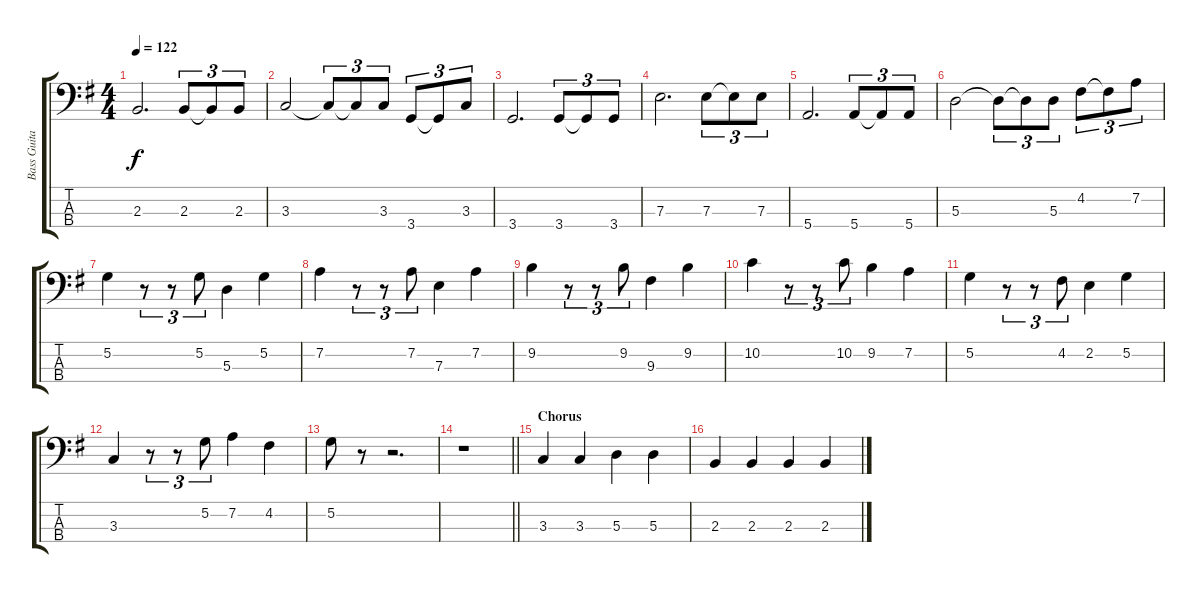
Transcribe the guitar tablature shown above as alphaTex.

\track ("Bass Guitar" "Bass Guita") {instrument electricbassfinger}
\staff {score tabs}
\tuning (G2 D2 A1 E1) {hide}
\ts (4 4)
\tempo 122
\clef f4
\ks g
2.3.2{d dy f} 2.3.8{tu (3 2)} 2.3{t}.8{tu (3 2)} 2.3.8{tu (3 2)} |
3.3.2 3.3{t}.8{tu (3 2)} 3.3{t}.8{tu (3 2)} 3.3.8{tu (3 2)} 3.4.8{tu (3 2)} 3.4{t}.8{tu (3 2)} 3.3.8{tu (3 2)} |
3.4.2{d} 3.4.8{tu (3 2)} 3.4{t}.8{tu (3 2)} 3.4.8{tu (3 2)} |
7.3.2{d} 7.3.8{tu (3 2)} 7.3{t}.8{tu (3 2)} 7.3.8{tu (3 2)} |
5.4.2{d} 5.4.8{tu (3 2)} 5.4{t}.8{tu (3 2)} 5.4.8{tu (3 2)} |
5.3.2 5.3{t}.8{tu (3 2)} 5.3{t}.8{tu (3 2)} 5.3.8{tu (3 2)} 4.2.8{tu (3 2)} 4.2{t}.8{tu (3 2)} 7.2.8{tu (3 2)} |
5.2.4 r.8{tu (3 2)} r.8{tu (3 2)} 5.2.8{tu (3 2)} 5.3.4 5.2.4 |
7.2.4 r.8{tu (3 2)} r.8{tu (3 2)} 7.2.8{tu (3 2)} 7.3.4 7.2.4 |
9.2.4 r.8{tu (3 2)} r.8{tu (3 2)} 9.2.8{tu (3 2)} 9.3.4 9.2.4 |
10.2.4 r.8{tu (3 2)} r.8{tu (3 2)} 10.2.8{tu (3 2)} 9.2.4 7.2.4 |
5.2.4 r.8{tu (3 2)} r.8{tu (3 2)} 4.2.8{tu (3 2)} 2.2.4 5.2.4 |
3.3.4 r.8{tu (3 2)} r.8{tu (3 2)} 5.2.8{tu (3 2)} 7.2.4 4.2.4 |
5.2.8 r.8 r.2{d} |
\barLineRight lightlight
r.1 |
\section ("" "Chorus")
3.3.4 3.3.4 5.3.4 5.3.4 |
2.3.4 2.3.4 2.3.4 2.3.4
